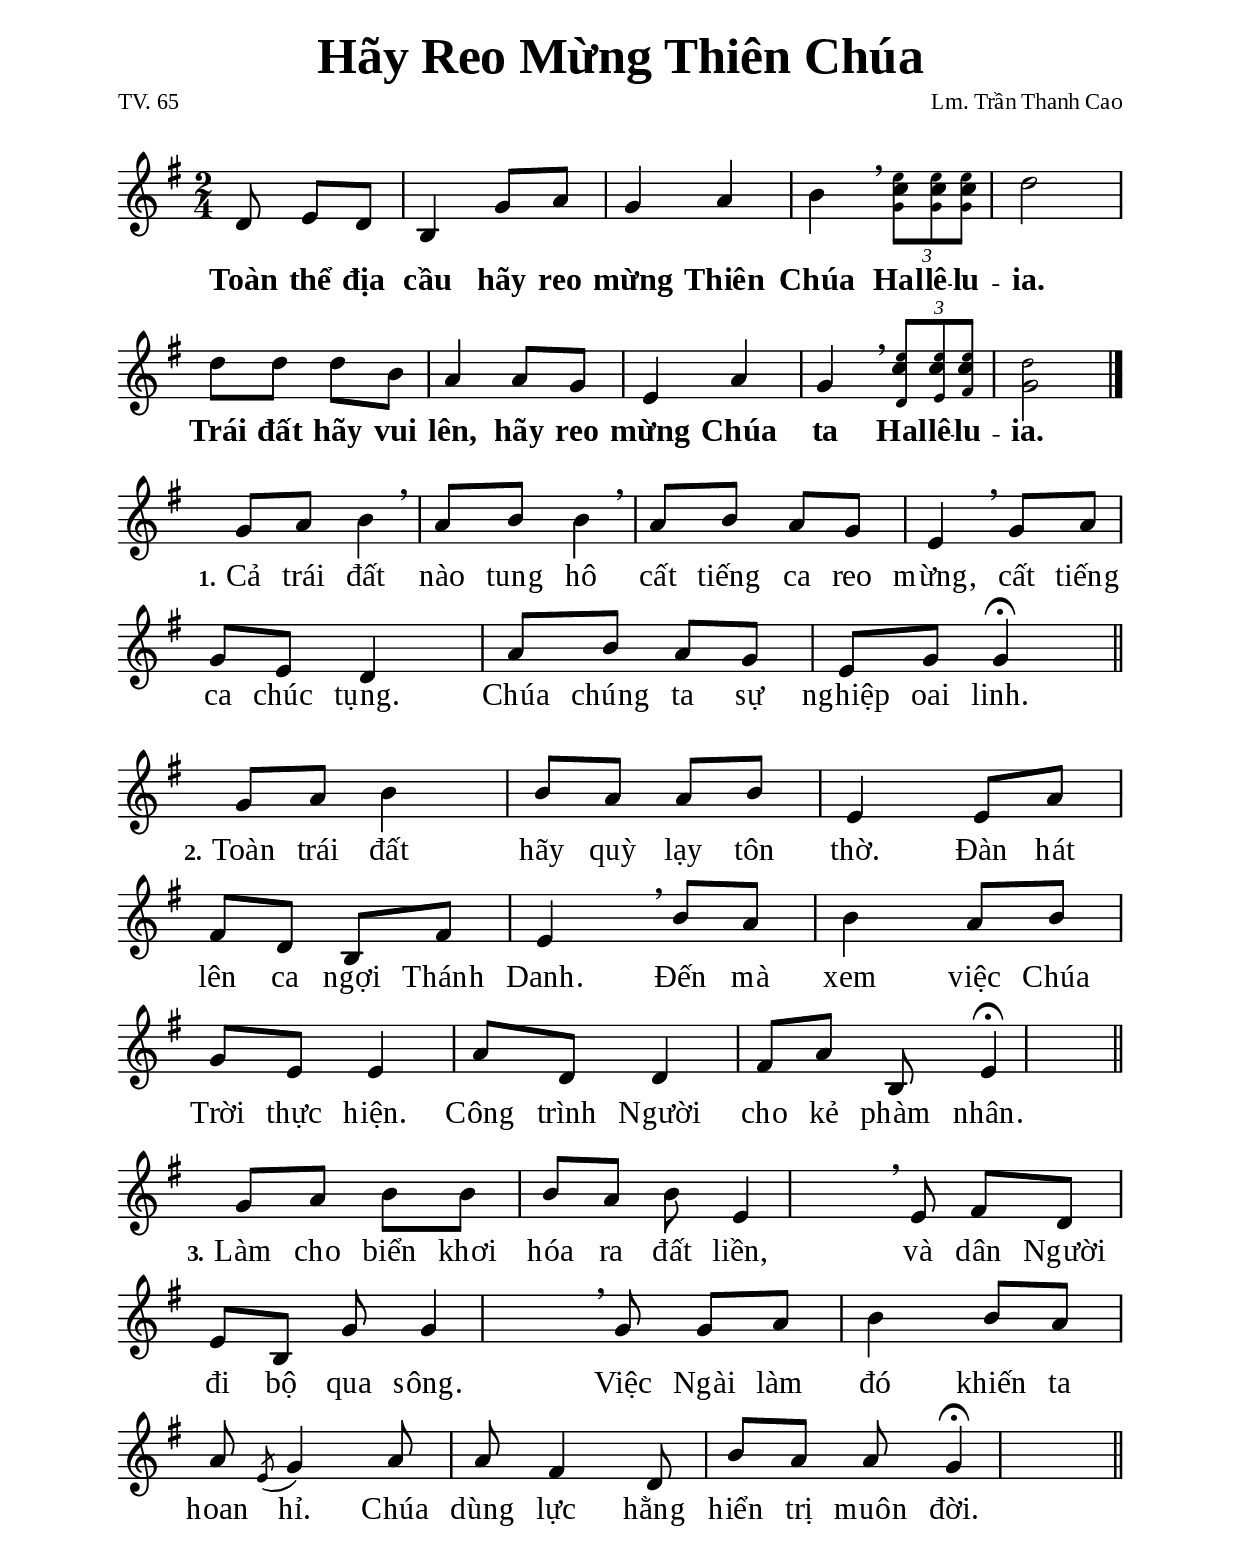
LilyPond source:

% Cài đặt chung
\version "2.20.0"
\include "english.ly"

\header {
  title = \markup { \fontsize #3 "Hãy Reo Mừng Thiên Chúa" }
  poet = "TV. 65"
  composer = "Lm. Trần Thanh Cao"
  arranger = " "
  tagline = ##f
}

\paper {
  #(set-paper-size "a4")
  top-margin = 15\mm
  bottom-margin = 15\mm
  left-margin = 20\mm
  right-margin = 20\mm
  indent = #0
  #(define fonts
    (make-pango-font-tree
      "Liberation Serif"
      "Liberation Serif"
      "Liberation Serif"
      (/ 20 20)))
  page-count = #1
}

% Nhạc điệp khúc
nhacDiepKhuc= \relative c' {
  \partial 4. d8 e d |
  b4 g'8 a |
  g4 a |
  b \breathe \tuplet 3/2 { 
    <\tweak font-size -2 e c \tweak font-size -2 g>8
    <\tweak font-size -2 e c \tweak font-size -2 g>8
    <\tweak font-size -2 e c \tweak font-size -2 g>8
  } |
  d2 |
  d8 d d b |
  a4 a8 g |
  e4 a |
  g4 \breathe \tuplet 3/2 {
    <\tweak font-size -2 e' c \tweak font-size -2 d,>8
    <\tweak font-size -2 e c \tweak font-size -2 e,>8
    <\tweak font-size -2 e c \tweak font-size -2 fs,>8
  } |
  <\tweak font-size -2 d g,>2 \bar "|."
}

% Nhạc phiên khúc
nhacPhienKhucMot = \relative c'' {
  g8 a b4 \breathe
  a8 b b4 \breathe
  a8 b a g e4 \breathe
  g8 a g e d4 a'8 b a g e g g4 \fermata \bar "||"
}

nhacPhienKhucHai = \relative c'' {
  g8 a b4 b8 a a b e,4
  e8 a fs d b fs' e4 \breathe
  b'8 a b4 a8 b g e e4
  a8 d, d4 fs8 a b, e4 \fermata \bar "||"
}

nhacPhienKhucBa = \relative c'' {
  g8 a b b b a b e,4 \breathe
  e8 fs d e b g' g4 \breathe
  g8 g a b4 b8 a a \acciaccatura e8 g4
  a8 a fs4 d8 b' a a g4 \fermata \bar "||"
}

% Lời điệp khúc
loiDiepKhuc = \lyricmode {
  Toàn thể địa cầu hãy reo mừng Thiên Chúa
  Hal -- lê -- lu -- ia.
  Trái đất hãy vui lên, hãy reo mừng Chúa ta
  Hal -- lê -- lu -- ia.
}

% Lời phiên khúc
loiPhienKhucMot = \lyricmode {
  \set stanza = #"1."
  Cả trái đất nào tung hô cất tiếng ca reo mừng,
  cất tiếng ca chúc tụng.
  Chúa chúng ta sự nghiệp oai linh.
}

loiPhienKhucHai = \lyricmode {
  \set stanza = #"2."
  Toàn trái đất hãy quỳ lạy tôn thờ.
  Đàn hát lên ca ngợi Thánh Danh.
  Đến mà xem việc Chúa Trời thực hiện.
  Công trình Người cho kẻ phàm nhân.
}

loiPhienKhucBa = \lyricmode {
  \set stanza = #"3."
  Làm cho biển khơi hóa ra đất liền,
  và dân Người đi bộ qua sông.
  Việc Ngài làm đó khiến ta hoan hỉ.
  Chúa dùng lực hằng hiển trị muôn đời.
}


% Dàn trang
\score {
  \new ChoirStaff <<
    \new Staff = diepKhuc \with {
        \consists "Merge_rests_engraver"
        \magnifyStaff #(magstep +1)
      }
      <<
      \new Voice = beSop {
        \key g \major \time 2/4 \stemNeutral \nhacDiepKhuc
      }
    >>
    \new Lyrics \lyricsto beSop \loiDiepKhuc
  >>
  \layout {
    \override Lyrics.LyricText.font-series = #'bold
    \override Lyrics.LyricText.font-size = #+3
    \override Lyrics.LyricSpace.minimum-distance = #1.0
    \override Score.BarNumber.break-visibility = ##(#f #f #f)
  }
}

\score {
  \new ChoirStaff <<
    \new Staff = phienKhuc \with {
        \magnifyStaff #(magstep +1)
      }
      <<
      \new Voice = beSop {
        \key g \major \time 2/4 \nhacPhienKhucMot
      }
    >>
    \new Lyrics \lyricsto beSop \loiPhienKhucMot
  >>
  \layout {
    \override Staff.TimeSignature.transparent = ##t
    \override Lyrics.LyricText.font-size = #+3
    \override Lyrics.LyricSpace.minimum-distance = #2.0
    \override Score.BarNumber.break-visibility = ##(#f #f #f)
    \set Score.barAlways = ##t
    \set Score.defaultBarType = ""
  } 
}

\score {
  \new ChoirStaff <<
    \new Staff = phienKhuc \with {
        \magnifyStaff #(magstep +1)
      }
      <<
      \new Voice = beSop {
        \key g \major \time 2/4 \nhacPhienKhucHai
      }
    >>
    \new Lyrics \lyricsto beSop \loiPhienKhucHai
  >>
  \layout {
    \override Staff.TimeSignature.transparent = ##t
    \override Lyrics.LyricText.font-size = #+3
    \override Lyrics.LyricSpace.minimum-distance = #2.0
    \override Score.BarNumber.break-visibility = ##(#f #f #f)
    \set Score.barAlways = ##t
    \set Score.defaultBarType = ""
  } 
}

\score {
  \new ChoirStaff <<
    \new Staff = phienKhuc \with {
        \magnifyStaff #(magstep +1)
      }
      <<
      \new Voice = beSop {
        \key g \major \time 2/4 \nhacPhienKhucBa
      }
    >>
    \new Lyrics \lyricsto beSop \loiPhienKhucBa
  >>
  \layout {
    \override Staff.TimeSignature.transparent = ##t
    \override Lyrics.LyricText.font-size = #+3
    \override Lyrics.LyricSpace.minimum-distance = #2.0
    \override Score.BarNumber.break-visibility = ##(#f #f #f)
    \set Score.barAlways = ##t
    \set Score.defaultBarType = ""
  } 
}
